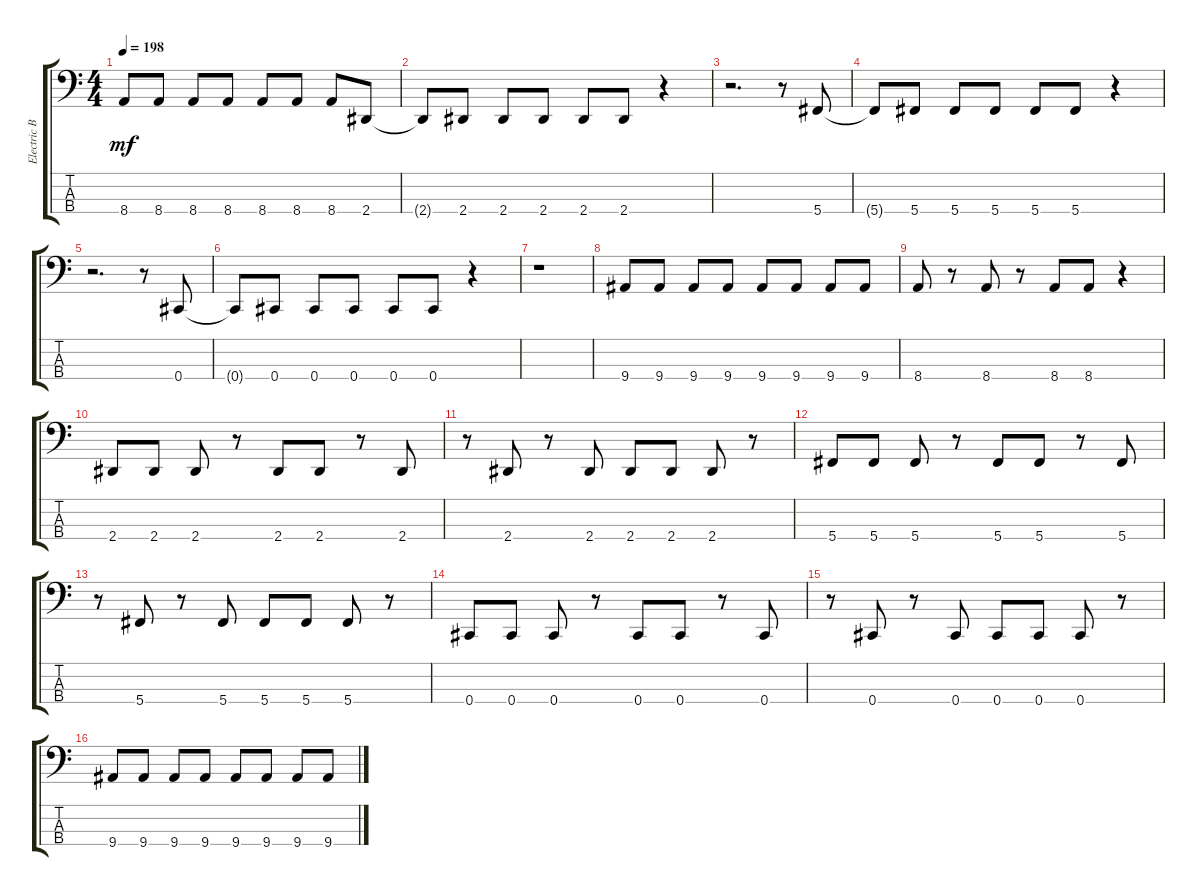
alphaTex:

\track ("Electric Bass" "Electric B") {instrument electricbassfinger}
\staff {score tabs}
\tuning (Gb2 Db2 Ab1 Db1) {hide}
\ts (4 4)
\tempo 198
\clef f4
\ks c
8.4.8{dy mf} 8.4.8 8.4.8 8.4.8 8.4.8 8.4.8 8.4.8 2.4.8 |
2.4{t}.8 2.4.8 2.4.8 2.4.8 2.4.8 2.4.8 r.4 |
r.2{d} r.8 5.4.8 |
5.4{t}.8 5.4.8 5.4.8 5.4.8 5.4.8 5.4.8 r.4 |
r.2{d} r.8 0.4.8 |
0.4{t}.8 0.4.8 0.4.8 0.4.8 0.4.8 0.4.8 r.4 |
r.1 |
9.4.8 9.4.8 9.4.8 9.4.8 9.4.8 9.4.8 9.4.8 9.4.8 |
8.4.8 r.8 8.4.8 r.8 8.4.8 8.4.8 r.4 |
2.4.8 2.4.8 2.4.8 r.8 2.4.8 2.4.8 r.8 2.4.8 |
r.8 2.4.8 r.8 2.4.8 2.4.8 2.4.8 2.4.8 r.8 |
5.4.8 5.4.8 5.4.8 r.8 5.4.8 5.4.8 r.8 5.4.8 |
r.8 5.4.8 r.8 5.4.8 5.4.8 5.4.8 5.4.8 r.8 |
0.4.8 0.4.8 0.4.8 r.8 0.4.8 0.4.8 r.8 0.4.8 |
r.8 0.4.8 r.8 0.4.8 0.4.8 0.4.8 0.4.8 r.8 |
9.4.8 9.4.8 9.4.8 9.4.8 9.4.8 9.4.8 9.4.8 9.4.8
